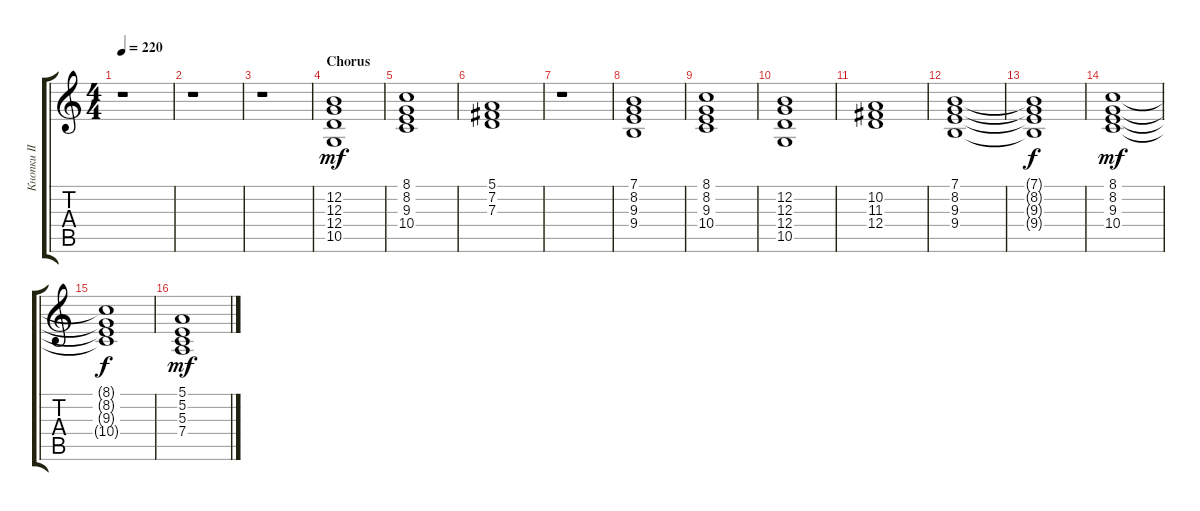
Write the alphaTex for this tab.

\track ("Кнопки II" "Кнопки II") {instrument choiraahs}
\staff {score tabs}
\tuning (E4 B3 G3 D3 A2 E2) {hide}
\ts (4 4)
\tempo 220
\clef g2
\ks c
r.1{dy f} |
r.1 |
r.1 |
\section ("" "Chorus")
(12.2 12.3 12.4 10.5).1{dy mf} |
(8.1 8.2 9.3 10.4).1 |
(5.1 7.2 7.3).1 |
r.1 |
(7.1 8.2 9.3 9.4).1 |
(8.1 8.2 9.3 10.4).1 |
(12.2 12.3 12.4 10.5).1 |
(10.2 11.3 12.4).1 |
(7.1 8.2 9.3 9.4).1 |
(7.1{t} 8.2{t} 9.3{t} 9.4{t}).1{dy f} |
(8.1 8.2 9.3 10.4).1{dy mf} |
(8.1{t} 8.2{t} 9.3{t} 10.4{t}).1{dy f} |
(5.1 5.2 5.3 7.4).1{dy mf}
